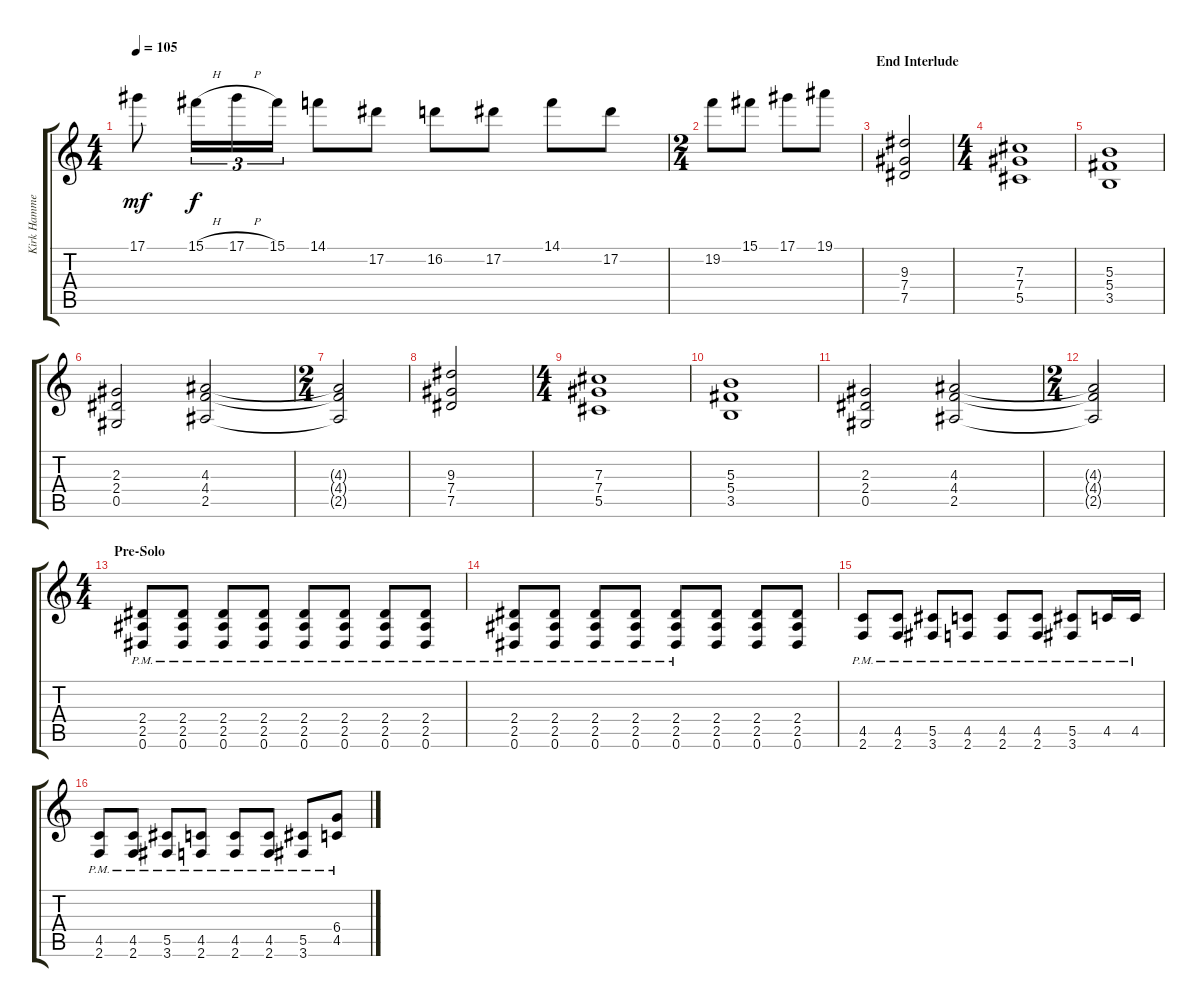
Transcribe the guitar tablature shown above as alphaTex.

\track ("Kirk Hammett (Distortion Guitar)" "Kirk Hamme") {instrument distortionguitar}
\staff {score tabs}
\tuning (Eb4 Bb3 Gb3 Db3 Ab2 Eb2) {hide}
\ts (4 4)
\tempo 105
\clef g2
\ks c
17.1.8{dy mf} 15.1{h}.16{tu (3 2) dy f} 17.1{h}.16{tu (3 2)} 15.1.16{tu (3 2)} 14.1.8 17.2.8 16.2.8 17.2.8 14.1.8 17.2.8 |
\ts (2 4)
19.2.8 15.1.8 17.1.8 19.1.8 |
\section ("" "End Interlude")
(9.3 7.4 7.5).2{volume 11} |
\ts (4 4)
(7.3 7.4 5.5).1 |
(5.3 5.4 3.5).1 |
(2.3 2.4 0.5).2 (4.3 4.4 2.5).2 |
\ts (2 4)
(4.3{t} 4.4{t} 2.5{t}).2 |
(9.3 7.4 7.5).2 |
\ts (4 4)
(7.3 7.4 5.5).1 |
(5.3 5.4 3.5).1 |
(2.3 2.4 0.5).2 (4.3 4.4 2.5).2 |
\ts (2 4)
(4.3{t} 4.4{t} 2.5{t}).2 |
\ts (4 4)
\section ("" "Pre-Solo")
(2.4{pm} 2.5{pm} 0.6{pm}).8{volume 16} (2.4{pm} 2.5{pm} 0.6{pm}).8 (2.4{pm} 2.5{pm} 0.6{pm}).8 (2.4{pm} 2.5{pm} 0.6{pm}).8 (2.4{pm} 2.5{pm} 0.6{pm}).8 (2.4{pm} 2.5{pm} 0.6{pm}).8 (2.4{pm} 2.5{pm} 0.6{pm}).8 (2.4{pm} 2.5{pm} 0.6{pm}).8 |
(2.4{pm} 2.5{pm} 0.6{pm}).8 (2.4{pm} 2.5{pm} 0.6{pm}).8 (2.4{pm} 2.5{pm} 0.6{pm}).8 (2.4{pm} 2.5{pm} 0.6{pm}).8 (2.4{pm} 2.5{pm} 0.6{pm}).8 (2.4 2.5 0.6).8 (2.4 2.5 0.6).8 (2.4 2.5 0.6).8 |
(4.5{pm} 2.6{pm}).8 (4.5{pm} 2.6{pm}).8 (5.5{pm} 3.6{pm}).8 (4.5{pm} 2.6{pm}).8 (4.5{pm} 2.6{pm}).8 (4.5{pm} 2.6{pm}).8 (5.5{pm} 3.6{pm}).8 4.5{pm}.16 4.5{pm}.16 |
(4.5{pm} 2.6{pm}).8 (4.5{pm} 2.6{pm}).8 (5.5{pm} 3.6{pm}).8 (4.5{pm} 2.6{pm}).8 (4.5{pm} 2.6{pm}).8 (4.5{pm} 2.6{pm}).8 (5.5{pm} 3.6{pm}).8 (6.4{pm} 4.5{pm}).8
